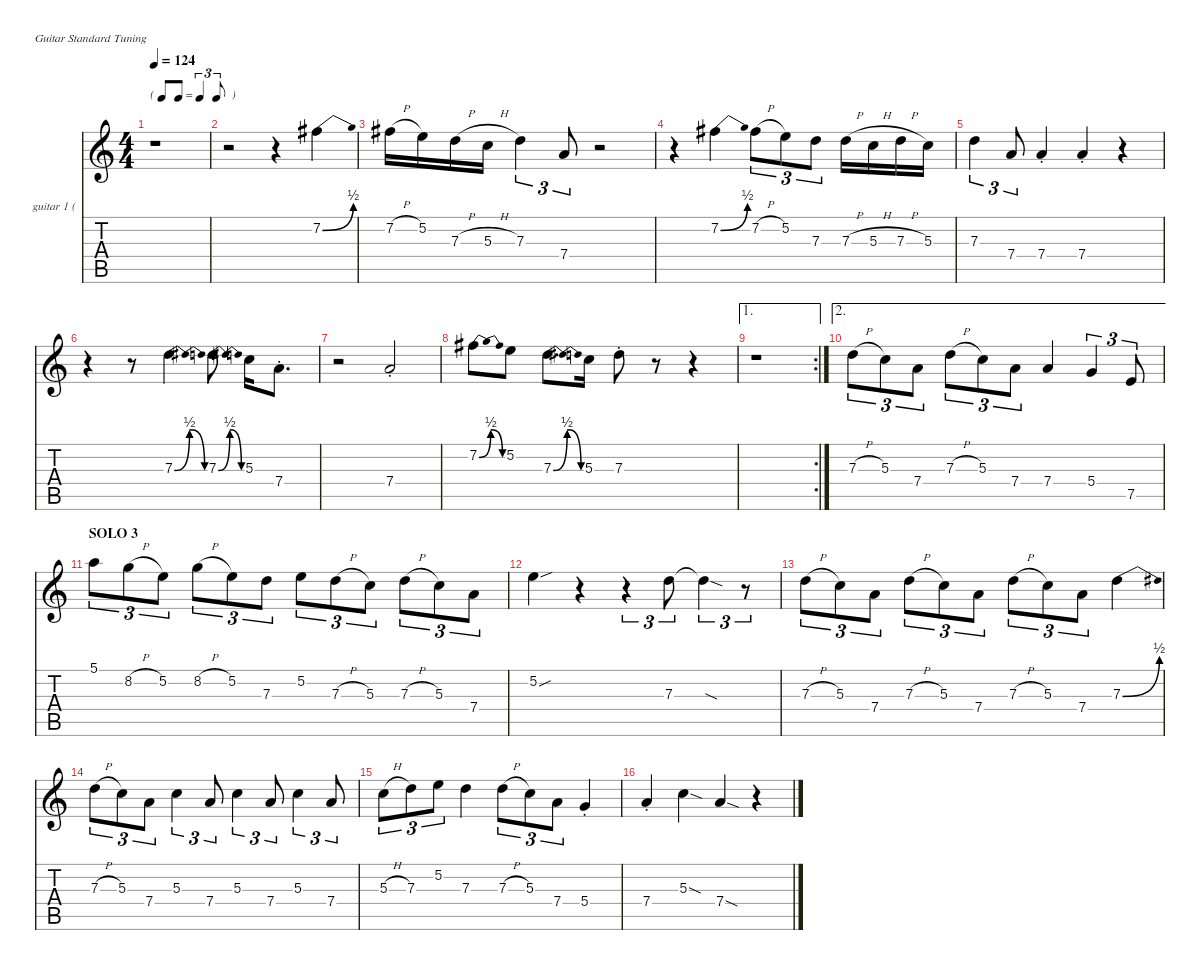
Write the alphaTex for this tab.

\defaultSystemsLayout 4
\hideDynamics
\bracketExtendMode nobrackets
\firstSystemTrackNameOrientation horizontal
\otherSystemsTrackNameOrientation horizontal
\track ("guitar 1 (lead)" "guitar 1 (") {instrument distortionguitar}
\staff {score tabs}
\tuning (E4 B3 G3 D3 A2 E2)
\ts (4 4)
\tf triplet8th
\tempo 124
\clef g2
\scale
1.09129
\ks aminor
r.1{dy mf} |
\scale
0.969568 r.2 r.4 7.2{be (bend 0 0 34.199999999999996 2)}.4 |
\scale
0.969568 7.2{h}.16 5.2.16 7.3{h}.16 5.3{h}.16 7.3.4{tu (3 2)} 7.4.8{tu (3 2)} r.2 |
\scale
0.969568 r.4 7.2{be (bend 0 0 34.199999999999996 2)}.4 7.2{h}.8{tu (3 2)} 5.2.8{tu (3 2)} 7.3.8{tu (3 2)} 7.3{h}.16 5.3{h}.16 7.3{h}.16 5.3.16 |
\scale
1.09129 7.3.4{tu (3 2)} 7.4.8{tu (3 2)} 7.4{st}.4 7.4{st}.4 r.4 |
\scale
0.969568 r.4 r.8 7.3{be (bendrelease 0 0 19.2 2 22.2 2 52.199999999999996 0)}.4 7.3{be (bendrelease 0 0 19.2 2 22.2 2 52.199999999999996 0)}.8 5.3.16 7.4{st}.8{d} |
\scale
0.969568 r.2 7.4{st}.2 |
\scale
0.969568 7.2{be (bendrelease 0 0 22.2 2 28.799999999999997 2 45.6 0)}.8 5.2.8 7.3{be (bendrelease 0 0 24.599999999999998 2 33.6 2 59.4 0)}.8{d} 5.3.16 7.3{st}.8 r.8 r.4 |
\ae 1
\rc 2
\scale
1.12155 r.1 |
\ae 2
\scale
0.971274 7.3{h}.8{tu (3 2)} 5.3.8{tu (3 2)} 7.4.8{tu (3 2)} 7.3{h}.8{tu (3 2)} 5.3.8{tu (3 2)} 7.4.8{tu (3 2)} 7.4.4 5.4.4{tu (3 2)} 7.5.8{tu (3 2)} |
\section ("" "SOLO 3")
\scale
0.953589 5.1.8{tu (3 2)} 8.2{h}.8{tu (3 2)} 5.2.8{tu (3 2)} 8.2{h}.8{tu (3 2)} 5.2.8{tu (3 2)} 7.3.8{tu (3 2)} 5.2.8{tu (3 2)} 7.3{h}.8{tu (3 2)} 5.3.8{tu (3 2)} 7.3{h}.8{tu (3 2)} 5.3.8{tu (3 2)} 7.4.8{tu (3 2)} |
\scale
0.953589 5.2{sou}.4 r.4 r.4{tu (3 2)} 7.3.8{tu (3 2)} 7.3{sod t}.4{tu (3 2)} r.8{tu (3 2)} |
\scale
1.09129 7.3{h}.8{tu (3 2)} 5.3.8{tu (3 2)} 7.4.8{tu (3 2)} 7.3{h}.8{tu (3 2)} 5.3.8{tu (3 2)} 7.4.8{tu (3 2)} 7.3{h}.8{tu (3 2)} 5.3.8{tu (3 2)} 7.4.8{tu (3 2)} 7.3{be (bend 0 0 43.199999999999996 2)}.4 |
\scale
0.969568 7.3{h}.8{tu (3 2)} 5.3.8{tu (3 2)} 7.4.8{tu (3 2)} 5.3.4{tu (3 2)} 7.4.8{tu (3 2)} 5.3.4{tu (3 2)} 7.4.8{tu (3 2)} 5.3.4{tu (3 2)} 7.4.8{tu (3 2)} |
\scale
0.969568 5.3{h}.8{tu (3 2)} 7.3.8{tu (3 2)} 5.2.8{tu (3 2)} 7.3.4 7.3{h}.8{tu (3 2)} 5.3.8{tu (3 2)} 7.4.8{tu (3 2)} 5.4{st}.4 |
\scale
0.969568 7.4{st}.4 5.3{sod}.4 7.4{sod}.4 r.4
